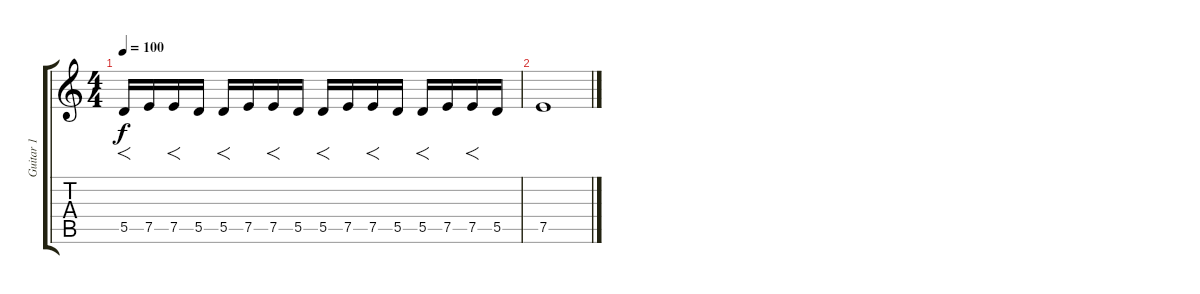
\track ("Guitar 1" "Guitar 1") {instrument electricguitarmuted}
\staff {score tabs}
\tuning (E4 B3 G3 D3 A2 E2) {hide}
\ts (4 4)
\tempo 100
\clef g2
\ks c
5.5.16{f dy f} 7.5.16 7.5.16{f} 5.5.16 5.5.16{f} 7.5.16 7.5.16{f} 5.5.16 5.5.16{f} 7.5.16 7.5.16{f} 5.5.16 5.5.16{f} 7.5.16 7.5.16{f} 5.5.16 |
7.5.1
